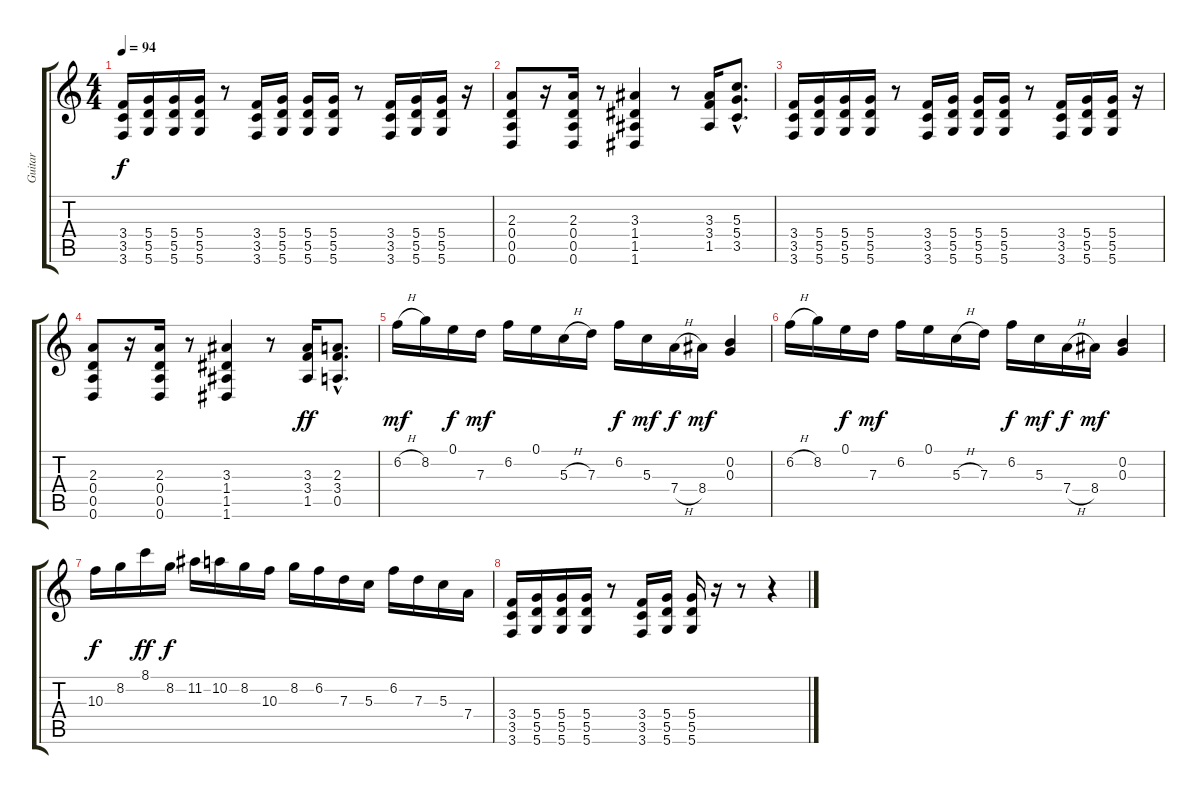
\track ("Guitar" "Guitar") {instrument electricguitarclean}
\staff {score tabs}
\tuning (E4 B3 G3 D3 A2 D2) {hide}
\ts (4 4)
\tempo 94
\clef g2
\ks c
(3.4 3.5 3.6).16{dy f} (5.4 5.5 5.6).16 (5.4 5.5 5.6).16 (5.4 5.5 5.6).16 r.8 (3.4 3.5 3.6).16 (5.4 5.5 5.6).16 (5.4 5.5 5.6).16 (5.4 5.5 5.6).16 r.8 (3.4 3.5 3.6).16 (5.4 5.5 5.6).16 (5.4 5.5 5.6).16 r.16 |
(2.3 0.4 0.5 0.6).8 r.16 (2.3 0.4 0.5 0.6).16 r.8 (3.3 1.4 1.5 1.6).4 r.8 (3.3 3.4 1.5).16 (5.3{hac} 5.4{hac} 3.5{hac}).8{d} |
(3.4 3.5 3.6).16 (5.4 5.5 5.6).16 (5.4 5.5 5.6).16 (5.4 5.5 5.6).16 r.8 (3.4 3.5 3.6).16 (5.4 5.5 5.6).16 (5.4 5.5 5.6).16 (5.4 5.5 5.6).16 r.8 (3.4 3.5 3.6).16 (5.4 5.5 5.6).16 (5.4 5.5 5.6).16 r.16 |
(2.3 0.4 0.5 0.6).8 r.16 (2.3 0.4 0.5 0.6).16 r.8 (3.3 1.4 1.5 1.6).4 r.8 (3.3 3.4 1.5).16{dy ff} (2.3{hac} 3.4{hac} 0.5{hac}).8{d} |
6.2{h}.16{dy mf} 8.2.16 0.1.16{dy f} 7.3.16{dy mf} 6.2.16 0.1.16 5.3{h}.16 7.3.16 6.2.16{dy f} 5.3.16{dy mf} 7.4{h}.16{dy f} 8.4.16{dy mf} (0.2 0.3).4 |
6.2{h}.16 8.2.16 0.1.16{dy f} 7.3.16{dy mf} 6.2.16 0.1.16 5.3{h}.16 7.3.16 6.2.16{dy f} 5.3.16{dy mf} 7.4{h}.16{dy f} 8.4.16{dy mf} (0.2 0.3).4 |
10.3.16{dy f} 8.2.16 8.1.16{dy ff} 8.2.16{dy f} 11.2.16 10.2.16 8.2.16 10.3.16 8.2.16 6.2.16 7.3.16 5.3.16 6.2.16 7.3.16 5.3.16 7.4.16 |
(3.4 3.5 3.6).16 (5.4 5.5 5.6).16 (5.4 5.5 5.6).16 (5.4 5.5 5.6).16 r.8 (3.4 3.5 3.6).16 (5.4 5.5 5.6).16 (5.4 5.5 5.6).16 r.16 r.8 r.4
